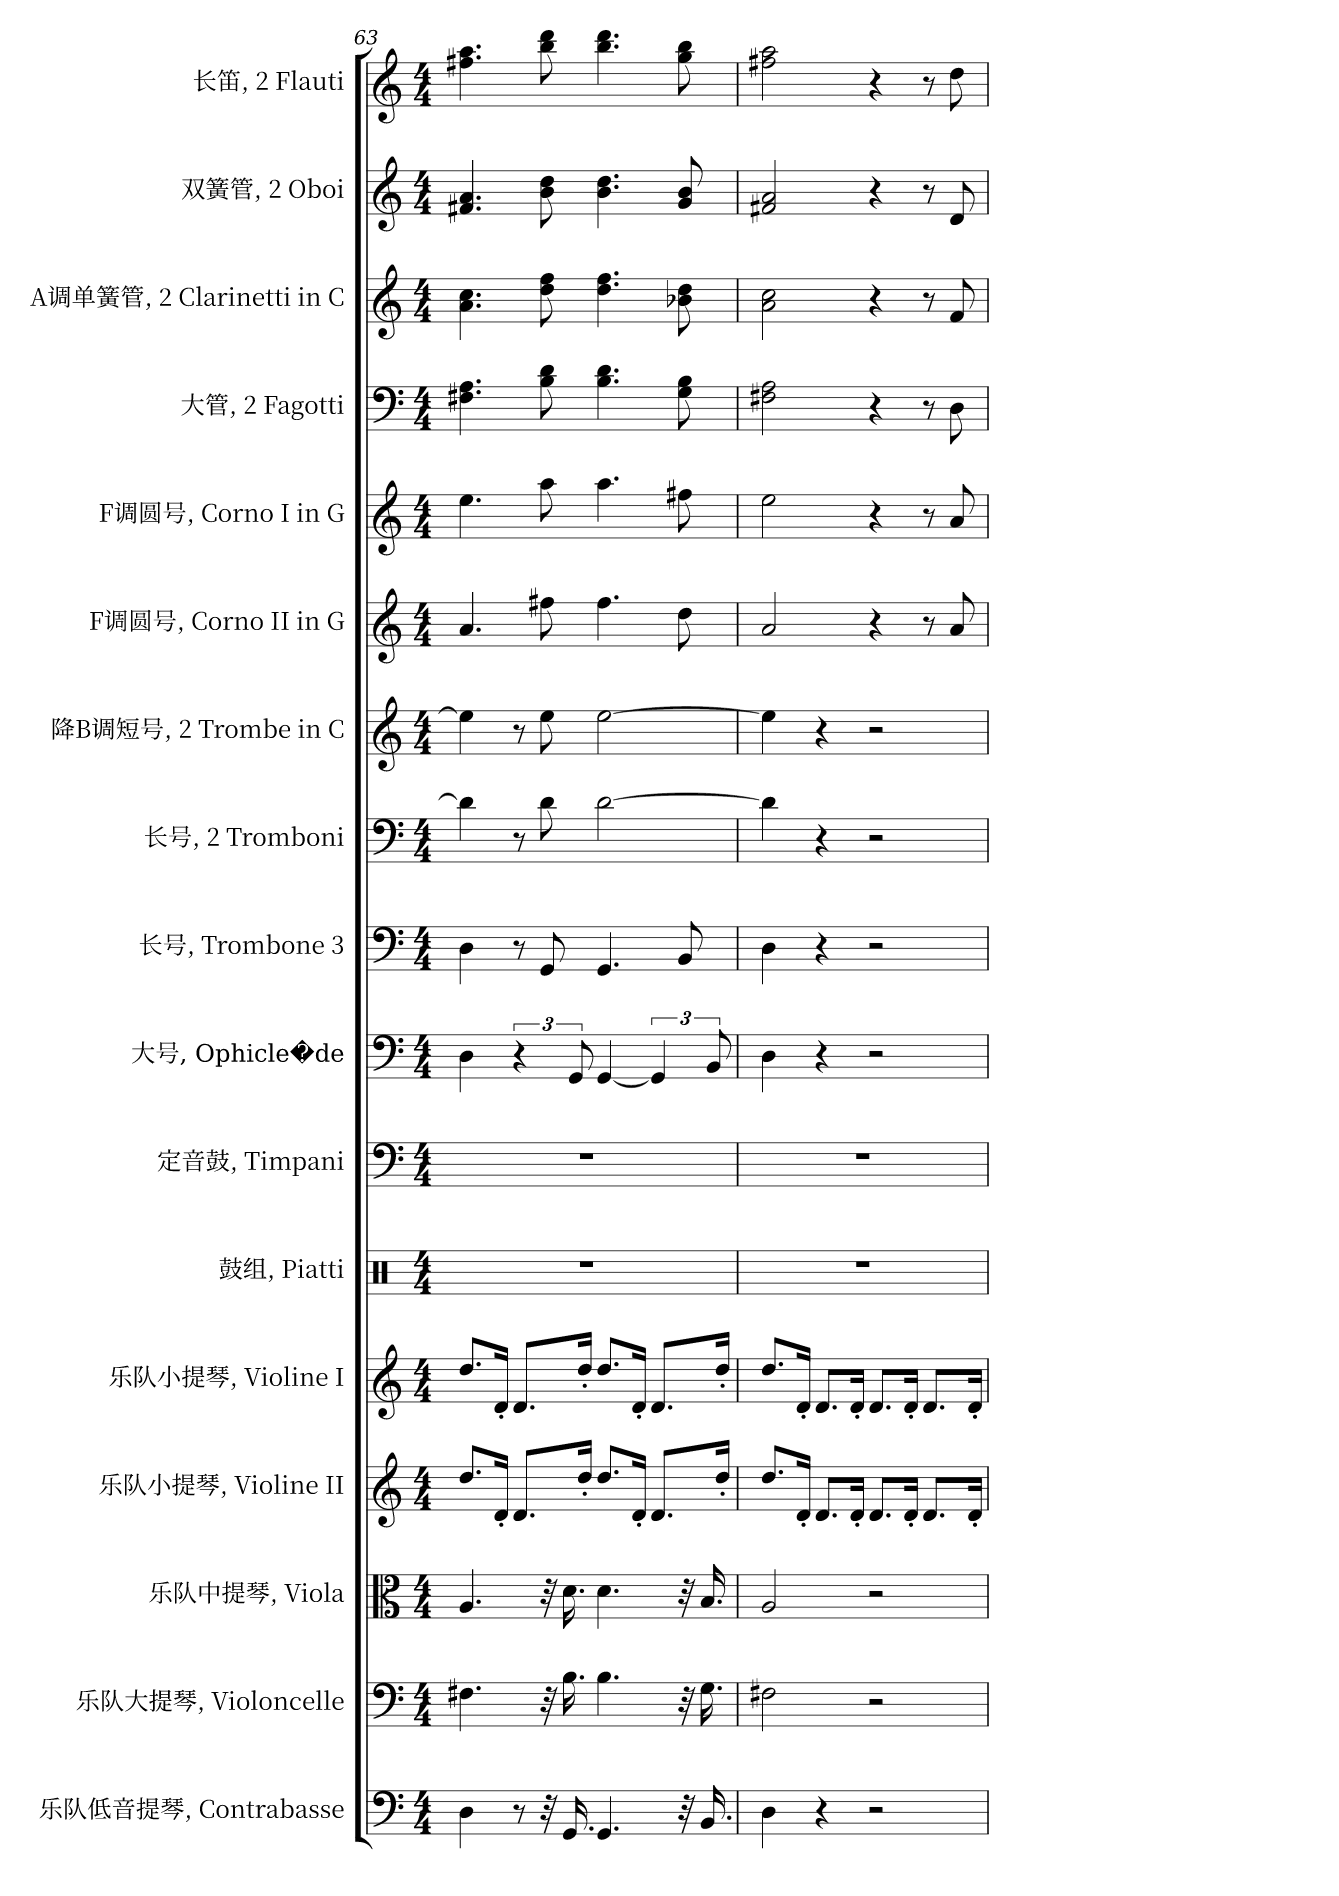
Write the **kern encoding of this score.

**kern	**kern	**kern	**kern	**kern	**kern	**kern	**kern	**kern	**kern	**kern	**kern	**kern	**kern	**kern	**kern	**kern
*part17	*part16	*part15	*part14	*part13	*part12	*part11	*part10	*part9	*part8	*part7	*part6	*part5	*part4	*part3	*part2	*part1
*staff17	*staff16	*staff15	*staff14	*staff13	*staff12	*staff11	*staff10	*staff9	*staff8	*staff7	*staff6	*staff5	*staff4	*staff3	*staff2	*staff1
*I"乐队低音提琴, Contrabasse	*I"乐队大提琴, Violoncelle	*I"乐队中提琴, Viola	*I"乐队小提琴, Violine II	*I"乐队小提琴, Violine I	*I"鼓组, Piatti	*I"定音鼓, Timpani	*I"大号, Ophicle�de	*I"长号, Trombone 3	*I"长号, 2 Tromboni	*I"降B调短号, 2 Trombe in C	*I"F调圆号, Corno II in G	*I"F调圆号, Corno I in G	*I"大管, 2 Fagotti	*I"A调单簧管, 2 Clarinetti in C	*I"双簧管, 2 Oboi	*I"长笛, 2 Flauti
*I'Cbs.	*	*	*	*	*	*I'Timp.	*	*I'Tbn.	*I'Tbn.	*	*	*	*	*I'A Cl.	*I'Ob.	*I'Fl.
!!LO:PB:g=z
*clefF4	*clefF4	*clefC3	*clefG2	*clefG2	*clefX	*clefF4	*clefF4	*clefF4	*clefF4	*clefG2	*clefG2	*clefG2	*clefF4	*clefG2	*clefG2	*clefG2
*ITrd7c12	*	*	*	*	*	*	*	*	*	*ITrd1c2	*ITrd4c7	*ITrd4c7	*	*ITrd2c3	*	*
*k[]	*k[]	*k[]	*k[]	*k[]	*k[]	*k[]	*k[]	*k[]	*k[]	*k[b-e-]	*k[b-]	*k[b-]	*k[]	*k[f#c#g#]	*k[]	*k[]
*M4/4	*M4/4	*M4/4	*M4/4	*M4/4	*M4/4	*M4/4	*M4/4	*M4/4	*M4/4	*M4/4	*M4/4	*M4/4	*M4/4	*M4/4	*M4/4	*M4/4
*MM158	*MM158	*MM158	*MM158	*MM158	*MM158	*MM158	*MM158	*MM158	*MM158	*MM158	*MM158	*MM158	*MM158	*MM158	*MM158	*MM158
=63	=63	=63	=63	=63	=63	=63	=63	=63	=63	=63	=63	=63	=63	=63	=63	=63
4DD\	4.F#X\	4.A/	8.dd/L	8.dd/L	1r	1r	4D\	4D\	4d\]	4dd\]	4.d/	4.a\	4.F#X\ 4.A\	4.f#\ 4.a\	4.f#X/ 4.a/	4.ff#X\ 4.aa\
.	.	.	16d'/Jk	16d'/Jk	.	.	.	.	.	.	.	.	.	.	.	.
8r	.	.	8.d/L	8.d/L	.	.	6r	8r	8r	8r	.	.	.	.	.	.
32r	32r	32r	.	.	.	.	.	8GG/	8d\	8dd\	8bn\	8dd\	8B\ 8d\	8b\ 8dd\	8b\ 8dd\	8bb\ 8ddd\
16.GGG/	16.B\	16.d\	.	.	.	.	.	.	.	.	.	.	.	.	.	.
.	.	.	.	.	.	.	12GG/	.	.	.	.	.	.	.	.	.
.	.	.	16dd'/Jk	16dd'/Jk	.	.	.	.	.	.	.	.	.	.	.	.
*	*	*	*	*	*	*	*	*	*	*	*	*	*	*	*	*MM158
4.GGG/	4.B\	4.d\	8.dd/L	8.dd/L	.	.	[4GG/	4.GG/	[2d\	[2dd\	4.b\	4.dd\	4.B\ 4.d\	4.b\ 4.dd\	4.b\ 4.dd\	4.bb\ 4.ddd\
.	.	.	16d'/Jk	16d'/Jk	.	.	.	.	.	.	.	.	.	.	.	.
.	.	.	8.d/L	8.d/L	.	.	6GG/]	.	.	.	.	.	.	.	.	.
32r	32r	32r	.	.	.	.	.	8BB/	.	.	8g\	8bn\	8G\ 8B\	8gn\ 8b\	8g/ 8b/	8gg\ 8bb\
16.BBB/	16.G\	16.B/	.	.	.	.	.	.	.	.	.	.	.	.	.	.
.	.	.	.	.	.	.	12BB/	.	.	.	.	.	.	.	.	.
.	.	.	16dd'/Jk	16dd'/Jk	.	.	.	.	.	.	.	.	.	.	.	.
=64	=64	=64	=64	=64	=64	=64	=64	=64	=64	=64	=64	=64	=64	=64	=64	=64
*	*	*	*	*	*	*	*	*	*	*	*	*	*	*	*	*MM156
4DD\	2F#X\	2A/	8.dd/L	8.dd/L	1r	1r	4D\	4D\	4d\]	4dd\]	2d/	2a\	2F#X\ 2A\	2f#\ 2a\	2f#X/ 2a/	2ff#X\ 2aa\
.	.	.	16d'/Jk	16d'/Jk	.	.	.	.	.	.	.	.	.	.	.	.
4r	.	.	8.d/L	8.d/L	.	.	4r	4r	4r	4r	.	.	.	.	.	.
.	.	.	16d'/Jk	16d'/Jk	.	.	.	.	.	.	.	.	.	.	.	.
*	*	*	*	*	*	*	*	*	*	*	*	*	*	*	*	*MM158
2r	2r	2r	8.d/L	8.d/L	.	.	2r	2r	2r	2r	4r	4r	4r	4r	4r	4r
.	.	.	16d'/Jk	16d'/Jk	.	.	.	.	.	.	.	.	.	.	.	.
*	*	*	*	*	*	*	*	*	*	*	*	*	*	*	*	*MM163
.	.	.	8.d/L	8.d/L	.	.	.	.	.	.	8r	8r	8r	8r	8r	8r
.	.	.	.	.	.	.	.	.	.	.	8d/	8d/	8D\	8d/	8d/	8dd\
.	.	.	16d'/Jk	16d'/Jk	.	.	.	.	.	.	.	.	.	.	.	.
=	=	=	=	=	=	=	=	=	=	=	=	=	=	=	=	=
*-	*-	*-	*-	*-	*-	*-	*-	*-	*-	*-	*-	*-	*-	*-	*-	*-
